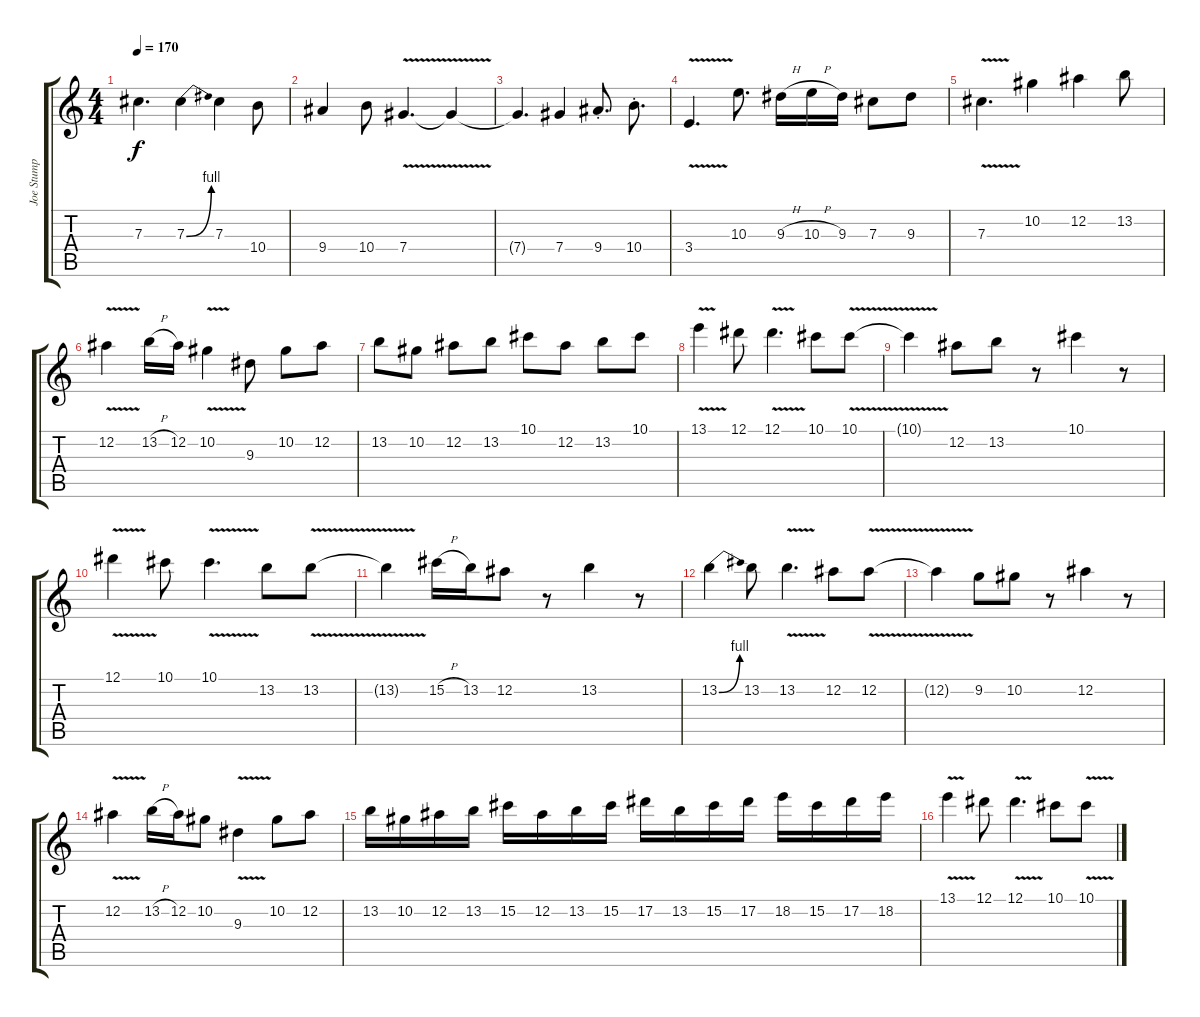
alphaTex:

\track ("Joe Stump" "Joe Stump") {instrument acousticguitarnylon}
\staff {score tabs}
\tuning (Eb4 Bb3 Gb3 Db3 Ab2 Eb2) {hide}
\ts (4 4)
\tempo 170
\clef g2
\ks c
7.3{t}.4{d dy f} 7.3{be (bend 0 0 60 4)}.4 7.3.4 10.4.8 |
9.4.4 10.4.8 7.4{v}.4{d} 7.4{t}.4 |
7.4{t}.4{d} 7.4.4 9.4{st}.8{d} 10.4{st}.8{d} |
3.4{v}.4{d} 10.3.8{d} 9.3{h}.16 10.3{h}.16 9.3.16 7.3.8 9.3.8 |
7.3{v}.4{d} 10.2.4 12.2.4 13.2.8 |
12.2{v}.4 13.2{h}.16 12.2.16 10.2{v}.4 9.3.8 10.2.8 12.2.8 |
13.2.8 10.2.8 12.2.8 13.2.8 10.1.8 12.2.8 13.2.8 10.1.8 |
13.1{v}.4 12.1.8 12.1{v}.4{d} 10.1.8 10.1{v}.8 |
10.1{t}.4 12.2.8 13.2.8 r.8 10.1.4 r.8 |
12.1{v}.4 10.1.8 10.1{v}.4{d} 13.2.8 13.2{v}.8 |
13.2{t}.4 15.2{h}.16 13.2.16 12.2.8 r.8 13.2.4 r.8 |
13.2{be (bend 0 0 60 4)}.4 13.2.8 13.2{v}.4{d} 12.2.8 12.2{v}.8 |
12.2{t}.4 9.2.8 10.2.8 r.8 12.2.4 r.8 |
12.2{v}.4 13.2{h}.16 12.2.16 10.2.8 9.3{v}.4 10.2.8 12.2.8 |
13.2.16 10.2.16 12.2.16 13.2.16 15.2.16 12.2.16 13.2.16 15.2.16 17.2.16 13.2.16 15.2.16 17.2.16 18.2.16 15.2.16 17.2.16 18.2.16 |
13.1{v}.4 12.1.8 12.1{v}.4{d} 10.1.8 10.1{v}.8
